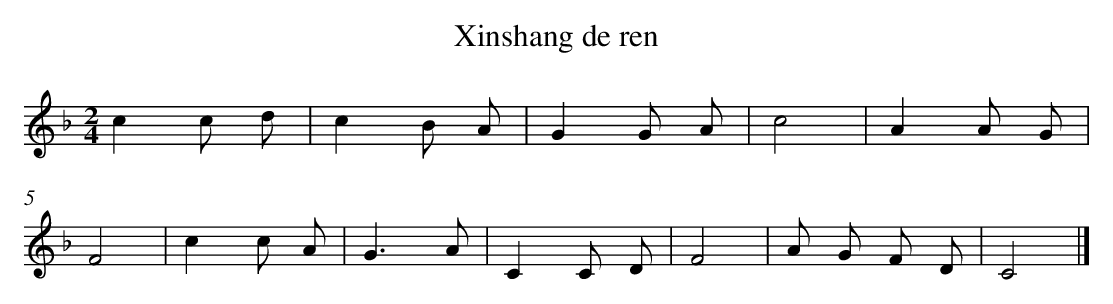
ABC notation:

X:1
T: Xinshang de ren
L: 1/8
M: 2/4
K: F
c2c d [I:setbarnb 1]|
c2B A |
G2G A |
c4 |
A2A G |
F4 |
c2c A |
G3A |
C2C D |
F4 |
A G F D |
C4 |]
